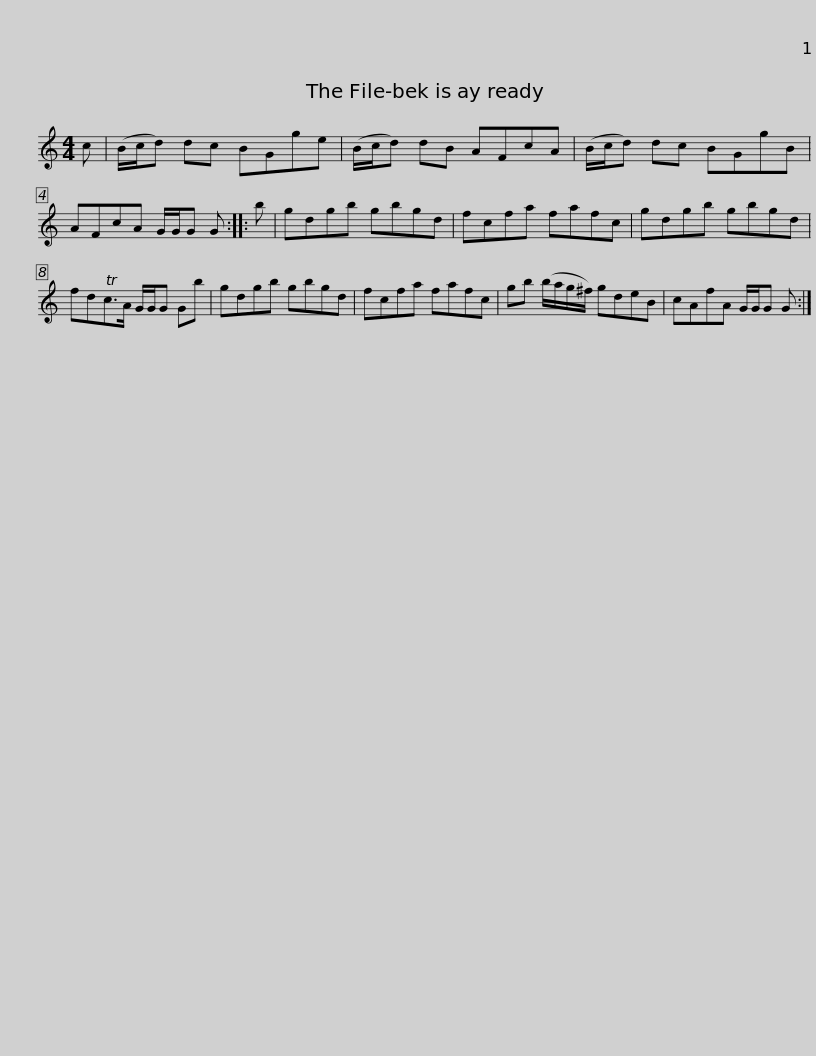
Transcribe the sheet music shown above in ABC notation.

X:1
L:1/8
M:4/4
I:linebreak $
K:C
V:1 treble
V:1
 c | (B/c/d) dc BGge | (B/c/d) dB AFcA | (B/c/d) dc BGgB | AFcA G/G/G G :: %5
 b |$ gdgb gbgd | fcfa fafc | gdgb gbgd | fdTc>A G/G/G Gb | %10
 gdgb gbgd |$ fcfa fafc | gb (b/a/g/^f/) gdeB | cAfA G/G/G G :| %14
